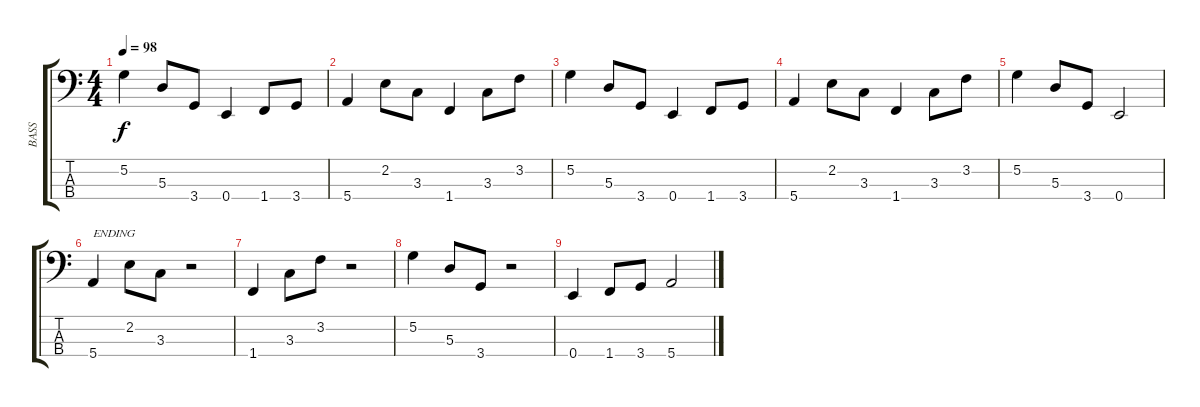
\track ("BASS" "BASS") {instrument electricbassfinger}
\staff {score tabs}
\tuning (G2 D2 A1 E1) {hide}
\ts (4 4)
\tempo 98
\clef f4
\ks c
5.2.4{dy f} 5.3.8 3.4.8 0.4.4 1.4.8 3.4.8 |
5.4.4 2.2.8 3.3.8 1.4.4 3.3.8 3.2.8 |
5.2.4 5.3.8 3.4.8 0.4.4 1.4.8 3.4.8 |
5.4.4 2.2.8 3.3.8 1.4.4 3.3.8 3.2.8 |
5.2.4 5.3.8 3.4.8 0.4.2 |
5.4.4{txt "ENDING"} 2.2.8 3.3.8 r.2 |
1.4.4 3.3.8 3.2.8 r.2 |
5.2.4 5.3.8 3.4.8 r.2 |
0.4.4 1.4.8 3.4.8 5.4.2
